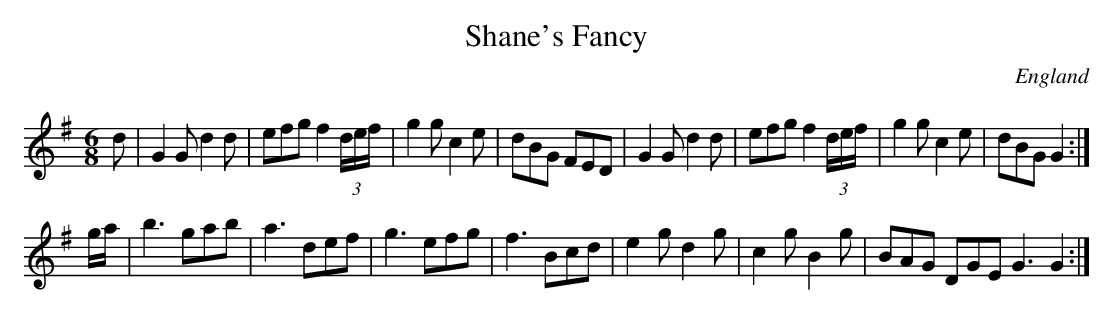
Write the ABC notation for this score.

X:1
T:Shane's Fancy
M:6/8
O:England
K:G major
d|\
G2G d2d | efg f2(3d/2e/2f/2 | g2g c2e | dBG FED | \
G2G d2d | efg f2(3d/2e/2f/2 | g2g c2e | dBG G2 :|
g/2a/2|\
b3 gab | a3 def | g3 efg | f3 Bcd | e2g d2g | \
c2g B2g | BAG DGE  G3 G2 :|
